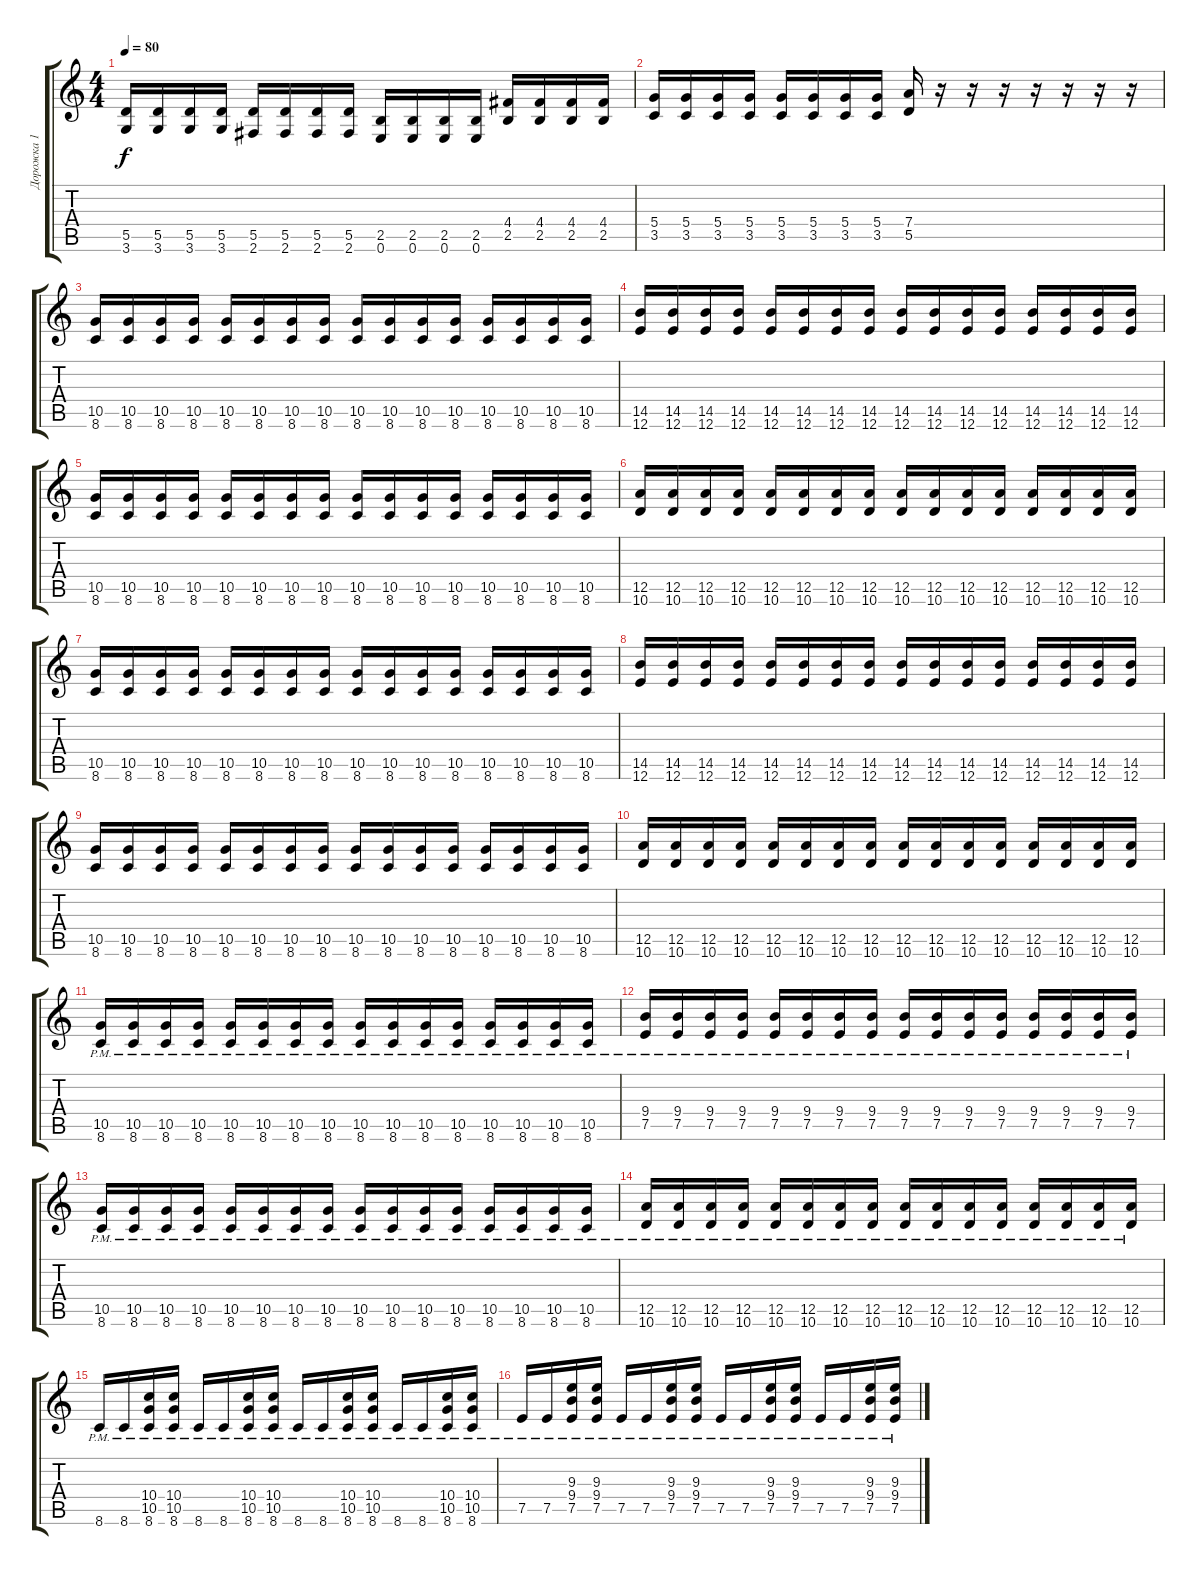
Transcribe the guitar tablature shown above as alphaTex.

\track ("Дорожка 1" "Дорожка 1") {instrument acousticguitarsteel}
\staff {score tabs}
\tuning (E4 B3 G3 D3 A2 E2) {hide}
\ts (4 4)
\tempo 80
\clef g2
\ks c
(5.5 3.6).16{dy f} (5.5 3.6).16 (5.5 3.6).16 (5.5 3.6).16 (5.5 2.6).16 (5.5 2.6).16 (5.5 2.6).16 (5.5 2.6).16 (2.5 0.6).16 (2.5 0.6).16 (2.5 0.6).16 (2.5 0.6).16 (4.4 2.5).16 (4.4 2.5).16 (4.4 2.5).16 (4.4 2.5).16 |
(5.4 3.5).16 (5.4 3.5).16 (5.4 3.5).16 (5.4 3.5).16 (5.4 3.5).16 (5.4 3.5).16 (5.4 3.5).16 (5.4 3.5).16 (7.4 5.5).16 r.16 r.16 r.16 r.16 r.16 r.16 r.16 |
(10.5 8.6).16{instrument distortionguitar} (10.5 8.6).16 (10.5 8.6).16 (10.5 8.6).16 (10.5 8.6).16 (10.5 8.6).16 (10.5 8.6).16 (10.5 8.6).16 (10.5 8.6).16{instrument distortionguitar} (10.5 8.6).16 (10.5 8.6).16 (10.5 8.6).16 (10.5 8.6).16 (10.5 8.6).16 (10.5 8.6).16 (10.5 8.6).16 |
(14.5 12.6).16 (14.5 12.6).16 (14.5 12.6).16 (14.5 12.6).16 (14.5 12.6).16 (14.5 12.6).16 (14.5 12.6).16 (14.5 12.6).16 (14.5 12.6).16 (14.5 12.6).16 (14.5 12.6).16 (14.5 12.6).16 (14.5 12.6).16 (14.5 12.6).16 (14.5 12.6).16 (14.5 12.6).16 |
(10.5 8.6).16{instrument distortionguitar} (10.5 8.6).16 (10.5 8.6).16 (10.5 8.6).16 (10.5 8.6).16 (10.5 8.6).16 (10.5 8.6).16 (10.5 8.6).16 (10.5 8.6).16{instrument distortionguitar} (10.5 8.6).16 (10.5 8.6).16 (10.5 8.6).16 (10.5 8.6).16 (10.5 8.6).16 (10.5 8.6).16 (10.5 8.6).16 |
(12.5 10.6).16 (12.5 10.6).16 (12.5 10.6).16 (12.5 10.6).16 (12.5 10.6).16 (12.5 10.6).16 (12.5 10.6).16 (12.5 10.6).16 (12.5 10.6).16 (12.5 10.6).16 (12.5 10.6).16 (12.5 10.6).16 (12.5 10.6).16 (12.5 10.6).16 (12.5 10.6).16 (12.5 10.6).16 |
(10.5 8.6).16{instrument distortionguitar} (10.5 8.6).16 (10.5 8.6).16 (10.5 8.6).16 (10.5 8.6).16 (10.5 8.6).16 (10.5 8.6).16 (10.5 8.6).16 (10.5 8.6).16{instrument distortionguitar} (10.5 8.6).16 (10.5 8.6).16 (10.5 8.6).16 (10.5 8.6).16 (10.5 8.6).16 (10.5 8.6).16 (10.5 8.6).16 |
(14.5 12.6).16 (14.5 12.6).16 (14.5 12.6).16 (14.5 12.6).16 (14.5 12.6).16 (14.5 12.6).16 (14.5 12.6).16 (14.5 12.6).16 (14.5 12.6).16 (14.5 12.6).16 (14.5 12.6).16 (14.5 12.6).16 (14.5 12.6).16 (14.5 12.6).16 (14.5 12.6).16 (14.5 12.6).16 |
(10.5 8.6).16{instrument distortionguitar} (10.5 8.6).16 (10.5 8.6).16 (10.5 8.6).16 (10.5 8.6).16 (10.5 8.6).16 (10.5 8.6).16 (10.5 8.6).16 (10.5 8.6).16{instrument distortionguitar} (10.5 8.6).16 (10.5 8.6).16 (10.5 8.6).16 (10.5 8.6).16 (10.5 8.6).16 (10.5 8.6).16 (10.5 8.6).16 |
(12.5 10.6).16 (12.5 10.6).16 (12.5 10.6).16 (12.5 10.6).16 (12.5 10.6).16 (12.5 10.6).16 (12.5 10.6).16 (12.5 10.6).16 (12.5 10.6).16 (12.5 10.6).16 (12.5 10.6).16 (12.5 10.6).16 (12.5 10.6).16 (12.5 10.6).16 (12.5 10.6).16 (12.5 10.6).16 |
(10.5{pm} 8.6{pm}).16{instrument distortionguitar} (10.5{pm} 8.6{pm}).16 (10.5{pm} 8.6{pm}).16 (10.5{pm} 8.6{pm}).16 (10.5{pm} 8.6{pm}).16 (10.5{pm} 8.6{pm}).16 (10.5{pm} 8.6{pm}).16 (10.5{pm} 8.6{pm}).16 (10.5{pm} 8.6{pm}).16 (10.5{pm} 8.6{pm}).16 (10.5{pm} 8.6{pm}).16 (10.5{pm} 8.6{pm}).16 (10.5{pm} 8.6{pm}).16 (10.5{pm} 8.6{pm}).16 (10.5{pm} 8.6{pm}).16 (10.5{pm} 8.6{pm}).16 |
(9.4{pm} 7.5{pm}).16 (9.4{pm} 7.5{pm}).16 (9.4{pm} 7.5{pm}).16 (9.4{pm} 7.5{pm}).16 (9.4{pm} 7.5{pm}).16 (9.4{pm} 7.5{pm}).16 (9.4{pm} 7.5{pm}).16 (9.4{pm} 7.5{pm}).16 (9.4{pm} 7.5{pm}).16 (9.4{pm} 7.5{pm}).16 (9.4{pm} 7.5{pm}).16 (9.4{pm} 7.5{pm}).16 (9.4{pm} 7.5{pm}).16 (9.4{pm} 7.5{pm}).16 (9.4{pm} 7.5{pm}).16 (9.4{pm} 7.5{pm}).16 |
(10.5{pm} 8.6{pm}).16 (10.5{pm} 8.6{pm}).16 (10.5{pm} 8.6{pm}).16 (10.5{pm} 8.6{pm}).16 (10.5{pm} 8.6{pm}).16 (10.5{pm} 8.6{pm}).16 (10.5{pm} 8.6{pm}).16 (10.5{pm} 8.6{pm}).16 (10.5{pm} 8.6{pm}).16 (10.5{pm} 8.6{pm}).16 (10.5{pm} 8.6{pm}).16 (10.5{pm} 8.6{pm}).16 (10.5{pm} 8.6{pm}).16 (10.5{pm} 8.6{pm}).16 (10.5{pm} 8.6{pm}).16 (10.5{pm} 8.6{pm}).16 |
(12.5{pm} 10.6{pm}).16 (12.5{pm} 10.6{pm}).16 (12.5{pm} 10.6{pm}).16 (12.5{pm} 10.6{pm}).16 (12.5{pm} 10.6{pm}).16 (12.5{pm} 10.6{pm}).16 (12.5{pm} 10.6{pm}).16 (12.5{pm} 10.6{pm}).16 (12.5{pm} 10.6{pm}).16 (12.5{pm} 10.6{pm}).16 (12.5{pm} 10.6{pm}).16 (12.5{pm} 10.6{pm}).16 (12.5{pm} 10.6{pm}).16 (12.5{pm} 10.6{pm}).16 (12.5{pm} 10.6{pm}).16 (12.5{pm} 10.6{pm}).16 |
8.6{pm}.16{instrument distortionguitar} 8.6{pm}.16 (10.4 10.5{pm} 8.6{pm}).16 (10.4 10.5{pm} 8.6{pm}).16 8.6{pm}.16 8.6{pm}.16 (10.4 10.5{pm} 8.6{pm}).16 (10.4 10.5{pm} 8.6{pm}).16 8.6{pm}.16 8.6{pm}.16 (10.4 10.5{pm} 8.6{pm}).16 (10.4 10.5{pm} 8.6{pm}).16 8.6{pm}.16 8.6{pm}.16 (10.4 10.5{pm} 8.6{pm}).16 (10.4 10.5{pm} 8.6{pm}).16 |
7.5{pm}.16 7.5{pm}.16 (9.3 9.4{pm} 7.5{pm}).16 (9.3 9.4{pm} 7.5{pm}).16 7.5{pm}.16 7.5{pm}.16 (9.3 9.4{pm} 7.5{pm}).16 (9.3 9.4{pm} 7.5{pm}).16 7.5{pm}.16 7.5{pm}.16 (9.3 9.4{pm} 7.5{pm}).16 (9.3 9.4{pm} 7.5{pm}).16 7.5{pm}.16 7.5{pm}.16 (9.3 9.4{pm} 7.5{pm}).16 (9.3 9.4{pm} 7.5{pm}).16
